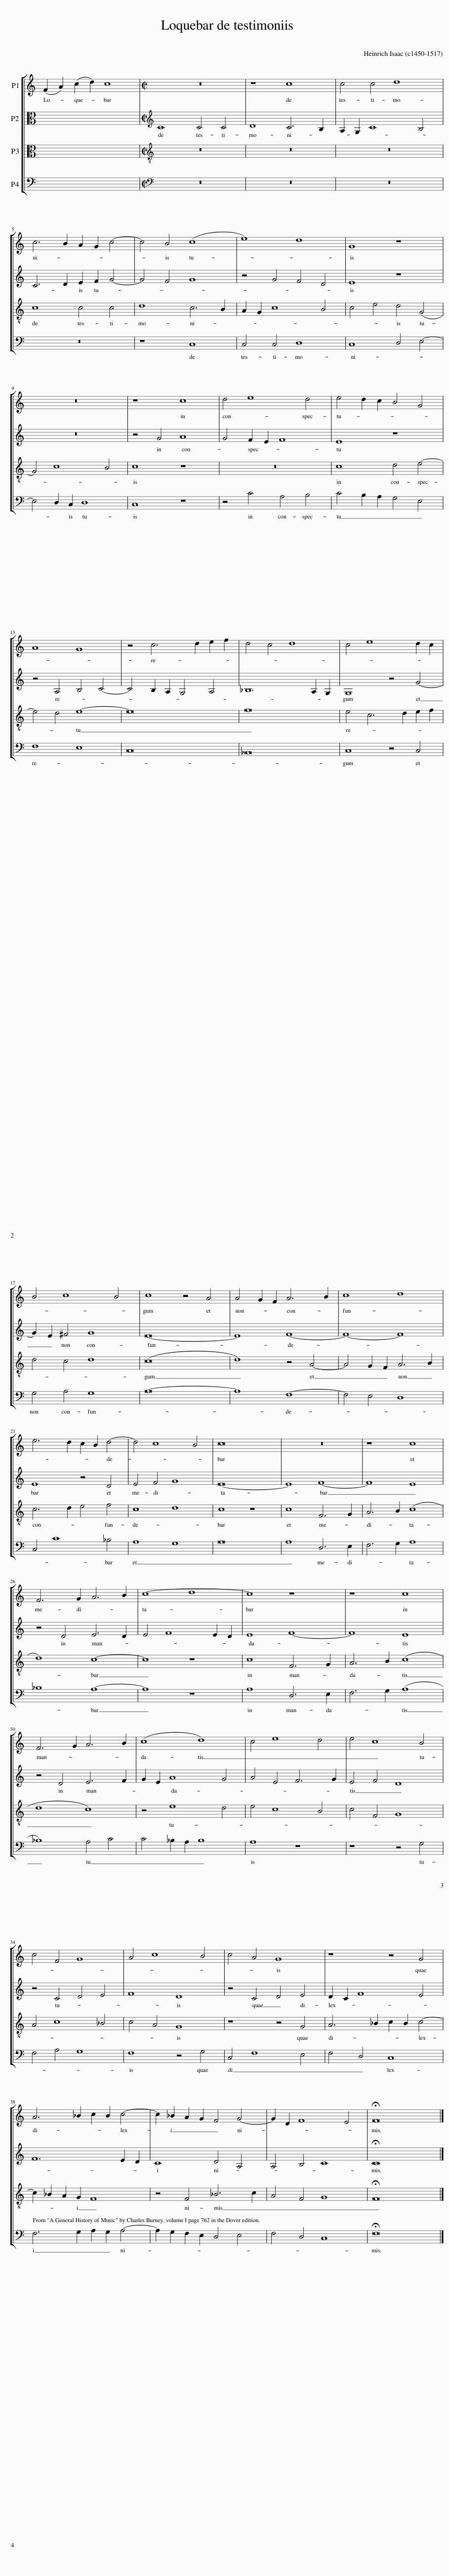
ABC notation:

X:1
%%score [ 1 2 3 4 ]
L:1/8
M:4/2
I:linebreak $
K:C
V:1 treble
V:2 alto
V:3 alto transpose=-12
V:4 bass
V:1
 (F2 A2) (c2 d2) c8 |[M:2/2] z16 | z8 c8 | c4 c4 d8 |$ c6 B2 A2 G2 c4- | %5
 c4 B4 (c8 | e8) d8 | G8 z8 |$ z16 | z8 c8 | %10
 d4 e8 d4 | e4 d2 c2 B4 G4 |$ A8 G8 | z4 c6 d2 e2 f2 | d4 c4 d8 | %15
 c4 e8 d2 c2 |$ B4 c8 B4 | c8 z4 A4 | A4 G2 F2 A6 B2 | c8 d8 |$ %20
 e6 d2 c2 B2 d4- | d4 c8 B4 | c16 | z16 | z8 c8 |$ %25
 F6 G2 A6 B2 | c8- d8 | c8 z8 | z8 c8 |$ F6 G2 A6 B2 | %30
 (c8 d8) | c4 e8 d4 | e4 c8 B4 |$ c4 F4 G8 | A4 c8 B4 | %35
 c4 A4 G8 | z8 z4 G4 |$ A6 _B2 c2 B2 c4- | c2 _B2 A2 G2 F4 G4- | G2 D2 F8 E4 | %40
 !fermata!F16 |] %41
V:2
 x16 |[M:2/2][K:treble] C8 C4 C4 | D8 C6 B,2 | A,2 G,2 C8 B,4 |$ C6 D2 E2 F2 G4- | %5
 G4 F4 G8 | z4 G4 F4 D4 | E8 z8 |$ z16 | z4 G4 A8 | %10
 G4 F2 E2 F8 | E8 z8 |$ z4 A,4 B,4 C4- | C4 B,2 A,2 G,4 A,4 | _B,12 A,2 G,2 | %15
 G,8 z4 G4- |$ G2 E2 ^F4 G8 | E16- | E8 F8- | F8- F8 |$ %20
 E8 z4 D4 | E4 F4 G8 | E16- | E8 F8- | F8 E8 |$ %25
 z4 D4 E6 D2 | E4 F8 E2 D2 | E8 F8- | F8 E8 |$ z4 D4 E6 F2 | %30
 G2 E2 A8 G4 | A4 E4 F6 G2 | E4 F4 D8 |$ z4 C4 D4 E4 | F8 D8 | %35
 z4 C4 D4 E4 | D2 C2 F8 E4 |$ F12 E2 D2 | C8 D4 A,4 | A,4 B,4 C8 | %40
 !fermata!C16 |] %41
V:3
 x16 |[M:2/2][K:treble-8] z16 | z16 | z16 |$ c8 c4 c4 | %5
 d8 c6 B2 | A2 G2 c8 B4 | c4 e4 d4 (G4 |$ G4) c8 B4 | c8 z8 | %10
 z16 | c8 d4 e4- |$ e4 d4 e8- | e16 | f16 | %15
 e4 c6 d2 e2 f2 |$ d4 c4 d8 | (c16 | d8) z4 A4- | A4 G2 F2 A6 B2 |$ %20
 c6 d2 e4 f4 | c8 d8 | c8 z8 | c8 F6 G2 | A6 B2 (c8 |$ %25
 d8) c8- | c8 z8 | c8 F6 G2 | A6 B2 (c8 |$ d8 c8) | %30
 z4 e8 d4 | e4 c8 B4 | c4 F4 G8 |$ A4 c8 _B4 | c4 A4 G8 | %35
 z8 z4 G4 | A6 _B2 c2 B2 c4- |$ c2 _B2 A2 G2 F8 | z4 F4 _B6 c2 | A4 F4 G8 | %40
 !fermata!F16 |] %41
V:4
 x16 |[M:2/2][K:bass] z16 | z16 | z16 |$ z16 | %5
 z8 C,8 | C,4 C,4 D,8 | C,8 D,4 E,4- |$ E,4 D,2 C,2 D,8 | C,8 z8 | %10
 z4 C4 A,4 B,4 | C4 B,2 A,2 G,4 E,4 |$ F,8 E,8 | C,16 | _B,,16 | %15
 C,8 z4 C,4 |$ G,4 A,4 G,8 | A,16- | A,8 F,8- | F,4 E,4 D,8 |$ %20
 C,4 C8 _B,4 | A,8 G,8 | A,16 | A,8 D,6 E,2 | F,6 G,2 A,8 |$ %25
 _B,8 A,8- | A,8 z8 | A,8 D,6 E,2 | F,6 G,2 (A,8 |$ _B,8) A,4 C4 | %30
 C4 _B,2 A,2 B,8 | A,8 z8 | z8 z4 G,4 |$ F,4 A,4 G,8 | F,8 z4 G,4 | %35
 C,4 F,8 E,4 | F,4 D,4 C,8 |$ F,6 G,2 A,2 G,2 A,4- | A,2 G,2 F,2 E,2 D,4 E,4 | F,4 D,4 C,8 | %40
 !fermata!F,16 |] %41
